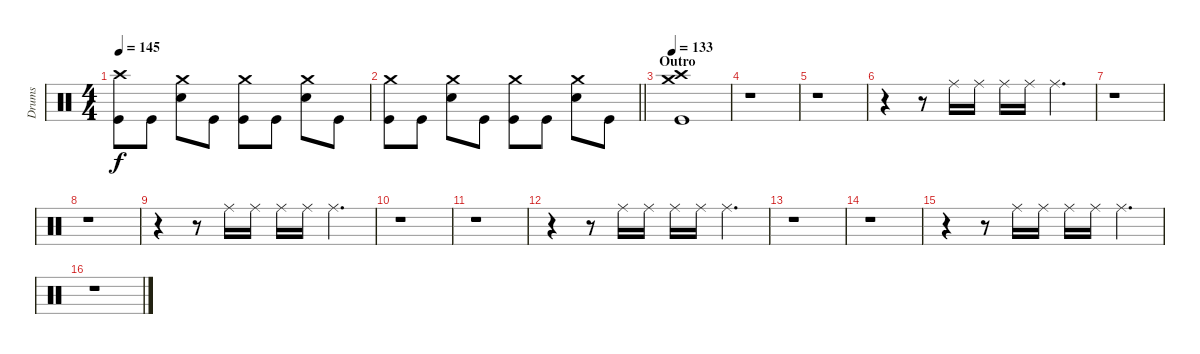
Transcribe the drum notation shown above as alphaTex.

\track ("Drums" "Drums") {instrument percussion}
\staff {score}
\articulation defaults
\ts (4 4)
\tempo 145
\clef neutral
\ks c
("Crash high (hit)" "Kick (hit)").8{dy f} "Kick (hit)".8 ("Crash medium (hit)" "Electric Snare (hit)").8 "Kick (hit)".8 ("Crash medium (hit)" "Kick (hit)").8 "Kick (hit)".8 ("Crash medium (hit)" "Electric Snare (hit)").8 "Kick (hit)".8 |
\barLineRight lightlight
("Crash medium (hit)" "Kick (hit)").8 "Kick (hit)".8 ("Crash medium (hit)" "Electric Snare (hit)").8 "Kick (hit)".8 ("Crash medium (hit)" "Kick (hit)").8 "Kick (hit)".8 ("Crash medium (hit)" "Electric Snare (hit)").8 "Kick (hit)".8 |
\section ("" "Outro")
\tempo 133
("Crash medium (hit)" "Crash high (hit)" "Kick (hit)").1{volume 11} |
r.1 |
r.1 |
r.4 r.8 "Ride (middle)".16 "Ride (middle)".16 "Ride (middle)".16 "Ride (middle)".16 "Ride (middle)".4{d} |
r.1 |
r.1 |
r.4 r.8 "Ride (middle)".16 "Ride (middle)".16 "Ride (middle)".16 "Ride (middle)".16 "Ride (middle)".4{d} |
r.1 |
r.1 |
r.4 r.8 "Ride (middle)".16 "Ride (middle)".16 "Ride (middle)".16 "Ride (middle)".16 "Ride (middle)".4{d} |
r.1 |
r.1 |
r.4 r.8 "Ride (middle)".16 "Ride (middle)".16 "Ride (middle)".16 "Ride (middle)".16 "Ride (middle)".4{d} |
r.1
